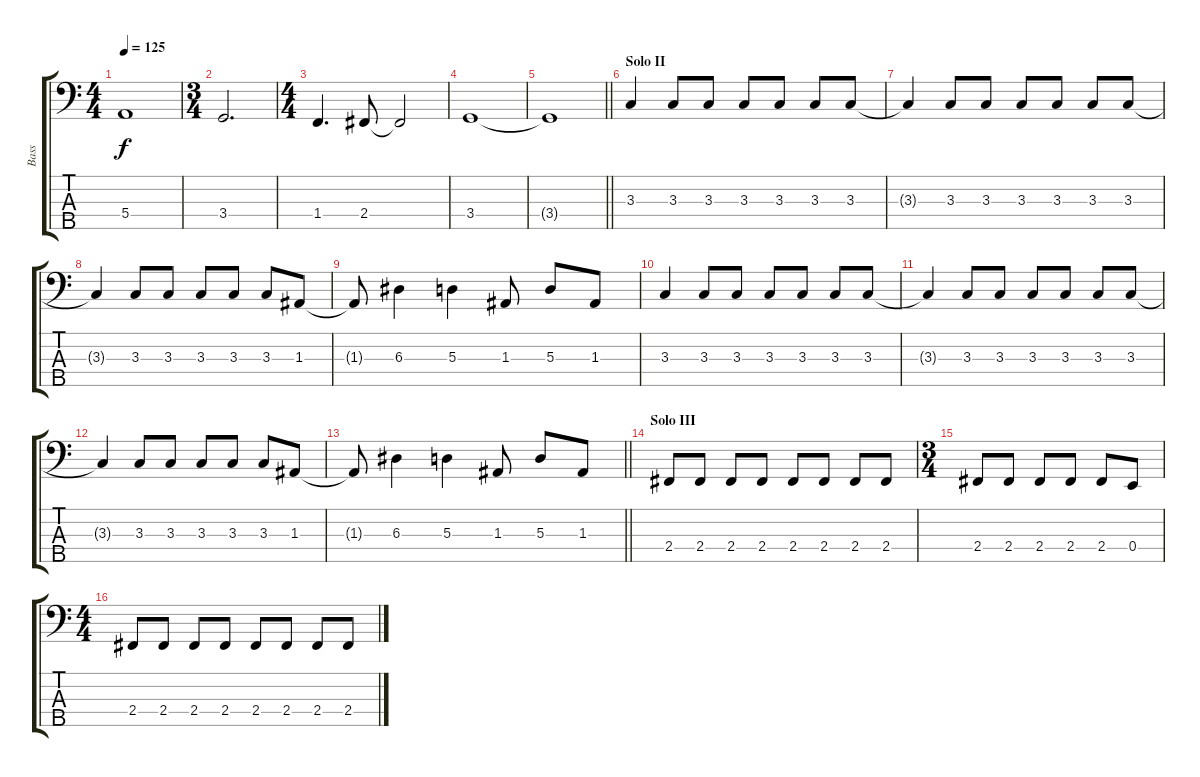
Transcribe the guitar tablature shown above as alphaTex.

\track ("Bass" "Bass") {instrument electricbassfinger}
\staff {score tabs}
\tuning (G2 D2 A1 E1 B0) {hide}
\ts (4 4)
\tempo 125
\clef f4
\ks c
5.4.1{dy f} |
\ts (3 4)
3.4.2{d} |
\ts (4 4)
1.4.4{d} 2.4.8 2.4{t}.2 |
3.4.1 |
\barLineRight lightlight
3.4{t}.1 |
\section ("" "Solo II")
3.3.4 3.3.8 3.3.8 3.3.8 3.3.8 3.3.8 3.3.8 |
3.3{t}.4 3.3.8 3.3.8 3.3.8 3.3.8 3.3.8 3.3.8 |
3.3{t}.4 3.3.8 3.3.8 3.3.8 3.3.8 3.3.8 1.3.8 |
1.3{t}.8 6.3.4 5.3.4 1.3.8 5.3.8 1.3.8 |
3.3.4 3.3.8 3.3.8 3.3.8 3.3.8 3.3.8 3.3.8 |
3.3{t}.4 3.3.8 3.3.8 3.3.8 3.3.8 3.3.8 3.3.8 |
3.3{t}.4 3.3.8 3.3.8 3.3.8 3.3.8 3.3.8 1.3.8 |
\barLineRight lightlight
1.3{t}.8 6.3.4 5.3.4 1.3.8 5.3.8 1.3.8 |
\section ("" "Solo III")
2.4.8 2.4.8 2.4.8 2.4.8 2.4.8 2.4.8 2.4.8 2.4.8 |
\ts (3 4)
2.4.8 2.4.8 2.4.8 2.4.8 2.4.8 0.4.8 |
\ts (4 4)
2.4.8 2.4.8 2.4.8 2.4.8 2.4.8 2.4.8 2.4.8 2.4.8
